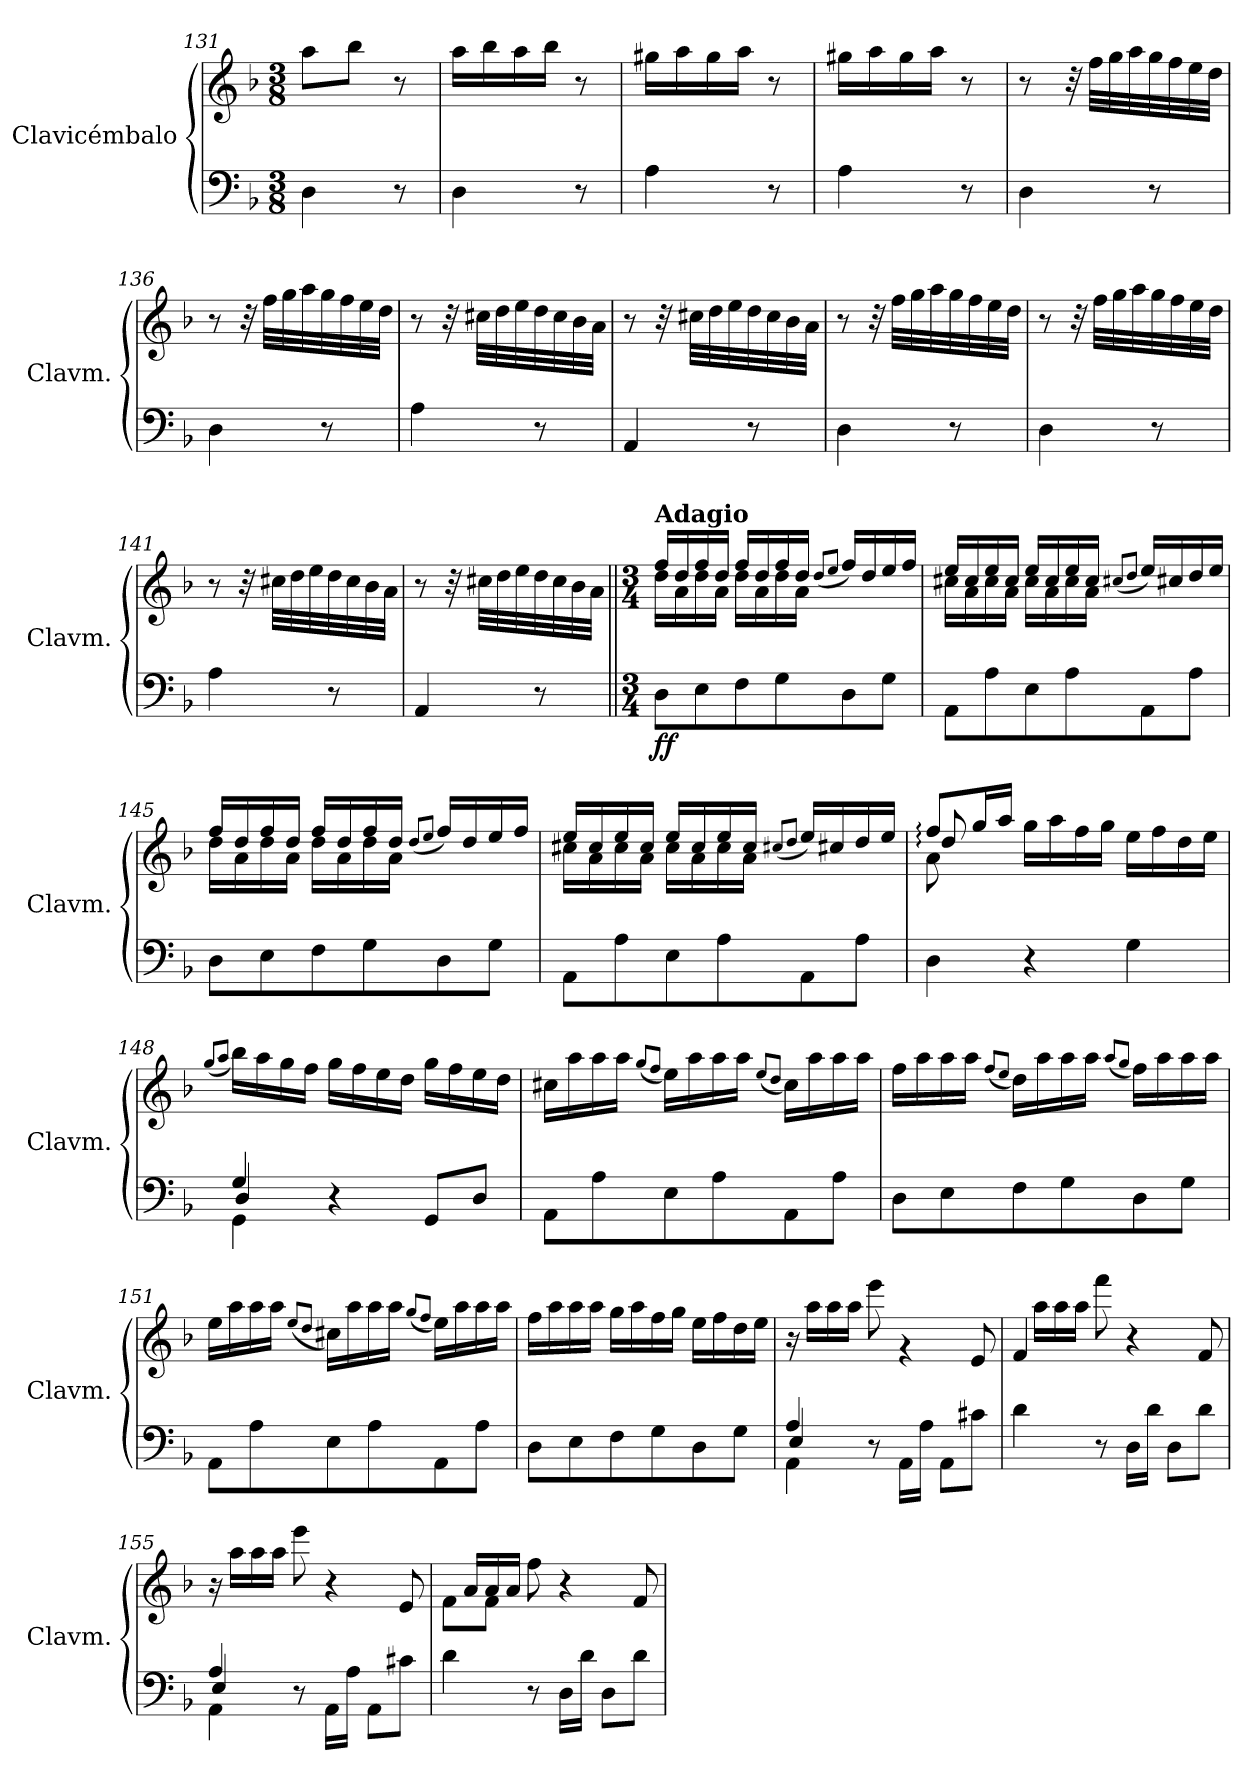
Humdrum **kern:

**kern	**kern	**dynam
*part1	*part1	*part1
*staff2	*staff1	*staff1/2
*I"Clavicémbalo	*	*
*I'Clavm.	*	*
*clefF4	*clefG2	*
*k[b-]	*k[b-]	*
*M3/8	*M3/8	*
=131	=131	=131
4D\	8aa\L	.
.	8bb-\J	.
8r	8r	.
=132	=132	=132
4D\	16aa\LL	.
.	16bb-\	.
.	16aa\	.
.	16bb-\JJ	.
8r	8r	.
=133	=133	=133
4A\	16gg#X\LL	.
.	16aa\	.
.	16gg#\	.
.	16aa\JJ	.
8r	8r	.
=134	=134	=134
4A\	16gg#X\LL	.
.	16aa\	.
.	16gg#\	.
.	16aa\JJ	.
8r	8r	.
=135	=135	=135
4D\	8r	.
.	32r	.
.	32ff\LLL	.
.	32gg\	.
.	32aa\	.
8r	32gg\	.
.	32ff\	.
.	32ee\	.
.	32dd\JJJ	.
=136	=136	=136
4D\	8r	.
.	32r	.
.	32ff\LLL	.
.	32gg\	.
.	32aa\	.
8r	32gg\	.
.	32ff\	.
.	32ee\	.
.	32dd\JJJ	.
!!LO:LB:g=z
=137	=137	=137
4A\	8r	.
.	32r	.
.	32cc#X\LLL	.
.	32dd\	.
.	32ee\	.
8r	32dd\	.
.	32cc#\	.
.	32b-\	.
.	32a\JJJ	.
=138	=138	=138
4AA/	8r	.
.	32r	.
.	32cc#X\LLL	.
.	32dd\	.
.	32ee\	.
8r	32dd\	.
.	32cc#\	.
.	32b-\	.
.	32a\JJJ	.
=139	=139	=139
4D\	8r	.
.	32r	.
.	32ff\LLL	.
.	32gg\	.
.	32aa\	.
8r	32gg\	.
.	32ff\	.
.	32ee\	.
.	32dd\JJJ	.
=140	=140	=140
4D\	8r	.
.	32r	.
.	32ff\LLL	.
.	32gg\	.
.	32aa\	.
8r	32gg\	.
.	32ff\	.
.	32ee\	.
.	32dd\JJJ	.
=141	=141	=141
4A\	8r	.
.	32r	.
.	32cc#X\LLL	.
.	32dd\	.
.	32ee\	.
8r	32dd\	.
.	32cc#\	.
.	32b-\	.
.	32a\JJJ	.
=142	=142	=142
4AA/	8r	.
.	32r	.
.	32cc#X\LLL	.
.	32dd\	.
.	32ee\	.
8r	32dd\	.
.	32cc#\	.
.	32b-\	.
.	32a\JJJ	.
!!LO:LB:g=z
=143||	=143||	=143||
*M3/4	*M3/4	*
*	*MM80	*
*	*^	*
!	!LO:TX:a:B:t=Adagio	!	!
!	!	!	!LO:DY:b=2
!	!	!	!LO:DY:n=1:b
8D\L	16dd\LL	16ff/LL	f f
.	16a\	16dd/	.
8E\	16dd\	16ff/	.
.	16a\JJ	16dd/JJ	.
8F\	16dd\LL	16ff/LL	.
.	16a\	16dd/	.
8G\	16dd\	16ff/	.
.	16a\JJ	16dd/JJ	.
.	(<8qdd/L	.	.
.	8qee/J	.	.
8D\	16ff/LL)	4ryy	.
.	16dd/	.	.
8G\J	16ee/	.	.
.	16ff/JJ	.	.
=144	=144	=144	=144
8AA\L	16cc#X\LL	16ee/LL	.
.	16a\	16cc#/	.
8A\	16cc#\	16ee/	.
.	16a\JJ	16cc#/JJ	.
8E\	16cc#\LL	16ee/LL	.
.	16a\	16cc#/	.
8A\	16cc#\	16ee/	.
.	16a\JJ	16cc#/JJ	.
.	(<8qcc#X/L	.	.
.	8qdd/J	.	.
8AA\	16ee/LL)	4ryy	.
.	16cc#X/	.	.
8A\J	16dd/	.	.
.	16ee/JJ	.	.
=145	=145	=145	=145
8D\L	16dd\LL	16ff/LL	.
.	16a\	16dd/	.
8E\	16dd\	16ff/	.
.	16a\JJ	16dd/JJ	.
8F\	16dd\LL	16ff/LL	.
.	16a\	16dd/	.
8G\	16dd\	16ff/	.
.	16a\JJ	16dd/JJ	.
.	(<8qdd/L	.	.
.	8qee/J	.	.
8D\	16ff/LL)	4ryy	.
.	16dd/	.	.
8G\J	16ee/	.	.
.	16ff/JJ	.	.
=146	=146	=146	=146
8AA\L	16cc#X\LL	16ee/LL	.
.	16a\	16cc#/	.
8A\	16cc#\	16ee/	.
.	16a\JJ	16cc#/JJ	.
8E\	16cc#\LL	16ee/LL	.
.	16a\	16cc#/	.
8A\	16cc#\	16ee/	.
.	16a\JJ	16cc#/JJ	.
.	(<8qcc#X/L	.	.
.	8qdd/J	.	.
8AA\	16ee/LL)	4ryy	.
.	16cc#X/	.	.
8A\J	16dd/	.	.
.	16ee/JJ	.	.
!!LO:LB:g=z
=147	=147	=147	=147
*	*	*^	*
4D\	8ff:/L	8dd:/	8a\	.
.	16gg/L	2ryy	2ryy	.
.	16aa/JJ	.	.	.
4r	16gg\LL	.	.	.
.	16aa\	.	.	.
.	16ff\	.	.	.
.	16gg\JJ	.	.	.
4G\	16ee\LL	.	.	.
.	16ff\	.	.	.
.	16dd\	8ryy	8ryy	.
.	16ee\JJ	.	.	.
*	*v	*v	*v	*
=148	=148	=148
.	(<8qgg/L	.
.	8qaa/J	.
*^	*	*
*	*^	*	*
4G/	4D/	4GG\	16bb-\LL)	.
.	.	.	16aa\	.
.	.	.	16gg\	.
.	.	.	16ff\JJ	.
4r	2ryy	2ryy	16gg\LL	.
.	.	.	16ff\	.
.	.	.	16ee\	.
.	.	.	16dd\JJ	.
8GG/L	.	.	16gg\LL	.
.	.	.	16ff\	.
8D/J	.	.	16ee\	.
.	.	.	16dd\JJ	.
*v	*v	*v	*	*
=149	=149	=149
8AA\L	16cc#X\LL	.
.	16aa\	.
8A\	16aa\	.
.	16aa\JJ	.
.	(<8qgg/L	.
.	8qff/J	.
8E\	16ee\LL)	.
.	16aa\	.
8A\	16aa\	.
.	16aa\JJ	.
.	(<8qee/L	.
.	8qdd/J	.
8AA\	16cc#\LL)	.
.	16aa\	.
8A\J	16aa\	.
.	16aa\JJ	.
=150	=150	=150
8D\L	16ff\LL	.
.	16aa\	.
8E\	16aa\	.
.	16aa\JJ	.
.	(<8qff/L	.
.	8qee/J	.
8F\	16dd\LL)	.
.	16aa\	.
8G\	16aa\	.
.	16aa\JJ	.
.	(<8qaa/L	.
.	8qgg/J	.
8D\	16ff\LL)	.
.	16aa\	.
8G\J	16aa\	.
.	16aa\JJ	.
!!LO:PB:g=z
=151	=151	=151
8AA\L	16ee\LL	.
.	16aa\	.
8A\	16aa\	.
.	16aa\JJ	.
.	(<8qee/L	.
.	8qdd/J	.
8E\	16cc#X\LL)	.
.	16aa\	.
8A\	16aa\	.
.	16aa\JJ	.
.	(<8qgg/L	.
.	8qff/J	.
8AA\	16ee\LL)	.
.	16aa\	.
8A\J	16aa\	.
.	16aa\JJ	.
=152	=152	=152
8D\L	16ff\LL	.
.	16aa\	.
8E\	16aa\	.
.	16aa\JJ	.
8F\	16gg\LL	.
.	16aa\	.
8G\	16ff\	.
.	16gg\JJ	.
8D\	16ee\LL	.
.	16ff\	.
8G\J	16dd\	.
.	16ee\JJ	.
=153	=153	=153
*^	*	*
*	*^	*	*
4A/	4E/	4AA\	16r	.
.	.	.	16aa\LL	.
.	.	.	16aa\	.
.	.	.	16aa\JJ	.
8r	2ryy	2ryy	8eee\	.
16AA\LL	.	.	4rg	.
16A\JJ	.	.	.	.
8AA\L	.	.	.	.
8c#X\J	.	.	8e/	.
*v	*v	*v	*	*
=154	=154	=154
*	*^	*
4d\	4f/	16ryy	.
.	.	16aa\LL	.
.	.	16aa\	.
.	.	16aa\JJ	.
8r	8reyy	8fff\	.
16D\LL	4r	4.ryy	.
16d\JJ	.	.	.
8D\L	.	.	.
8d\J	8f/	.	.
*	*v	*v	*
=155	=155	=155
*^	*	*
*	*^	*	*
4A/	4E/	4AA\	16r	.
.	.	.	16aa\LL	.
.	.	.	16aa\	.
.	.	.	16aa\JJ	.
8r	2ryy	2ryy	8eee\	.
16AA\LL	.	.	4r	.
16A\JJ	.	.	.	.
8AA\L	.	.	.	.
8c#X\J	.	.	8e/	.
*v	*v	*v	*	*
!!LO:LB:g=z
=156	=156	=156
*	*^	*
4d\	8f\L	16ryy	.
.	.	16a/LL	.
.	8f\J	16a/	.
.	.	16a/JJ	.
8r	8raayy	8ff\	.
16D\LL	4r	4.ryy	.
16d\JJ	.	.	.
8D\L	.	.	.
8d\J	8f/	.	.
*	*v	*v	*
=	=	=
*-	*-	*-
